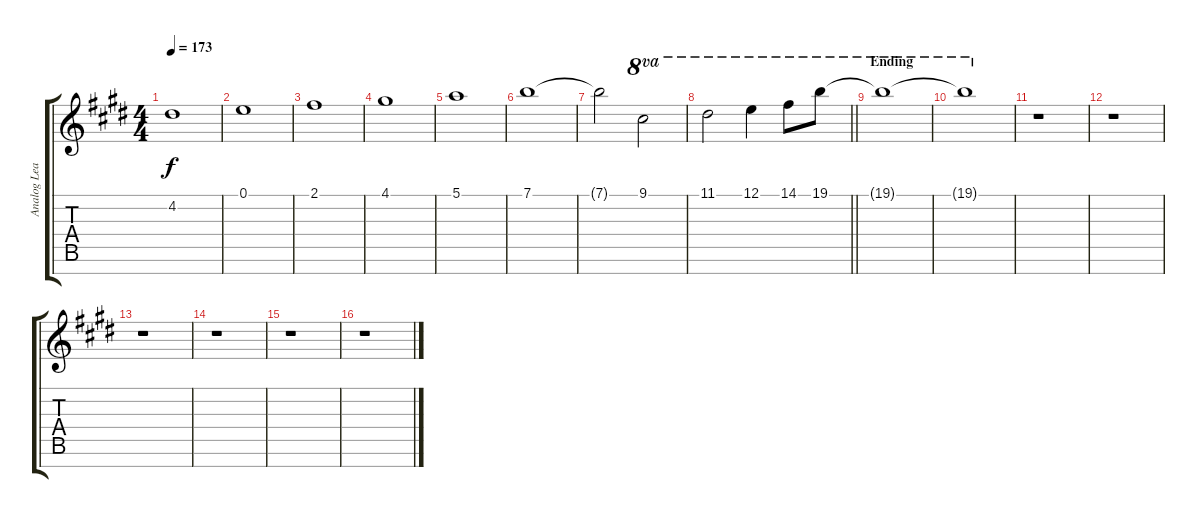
\track ("Analog Lead" "Analog Lea") {instrument lead3calliope}
\staff {score tabs}
\tuning (E5 B4 G4 D4 A3 E3 B2) {hide}
\ts (4 4)
\tempo 173
\clef g2
\ks e
4.2.1{dy f} |
0.1.1 |
2.1.1 |
4.1.1 |
5.1.1 |
7.1.1 |
7.1{t}.2 9.1.2{ot 8va} |
\barLineRight lightlight
11.1.2{ot 8va} 12.1.4{ot 8va} 14.1.8{ot 8va} 19.1.8{ot 8va} |
\section ("" "Ending")
19.1{t}.1{ot 8va} |
19.1{t}.1{ot 8va} |
r.1 |
r.1 |
r.1 |
r.1 |
r.1 |
r.1
